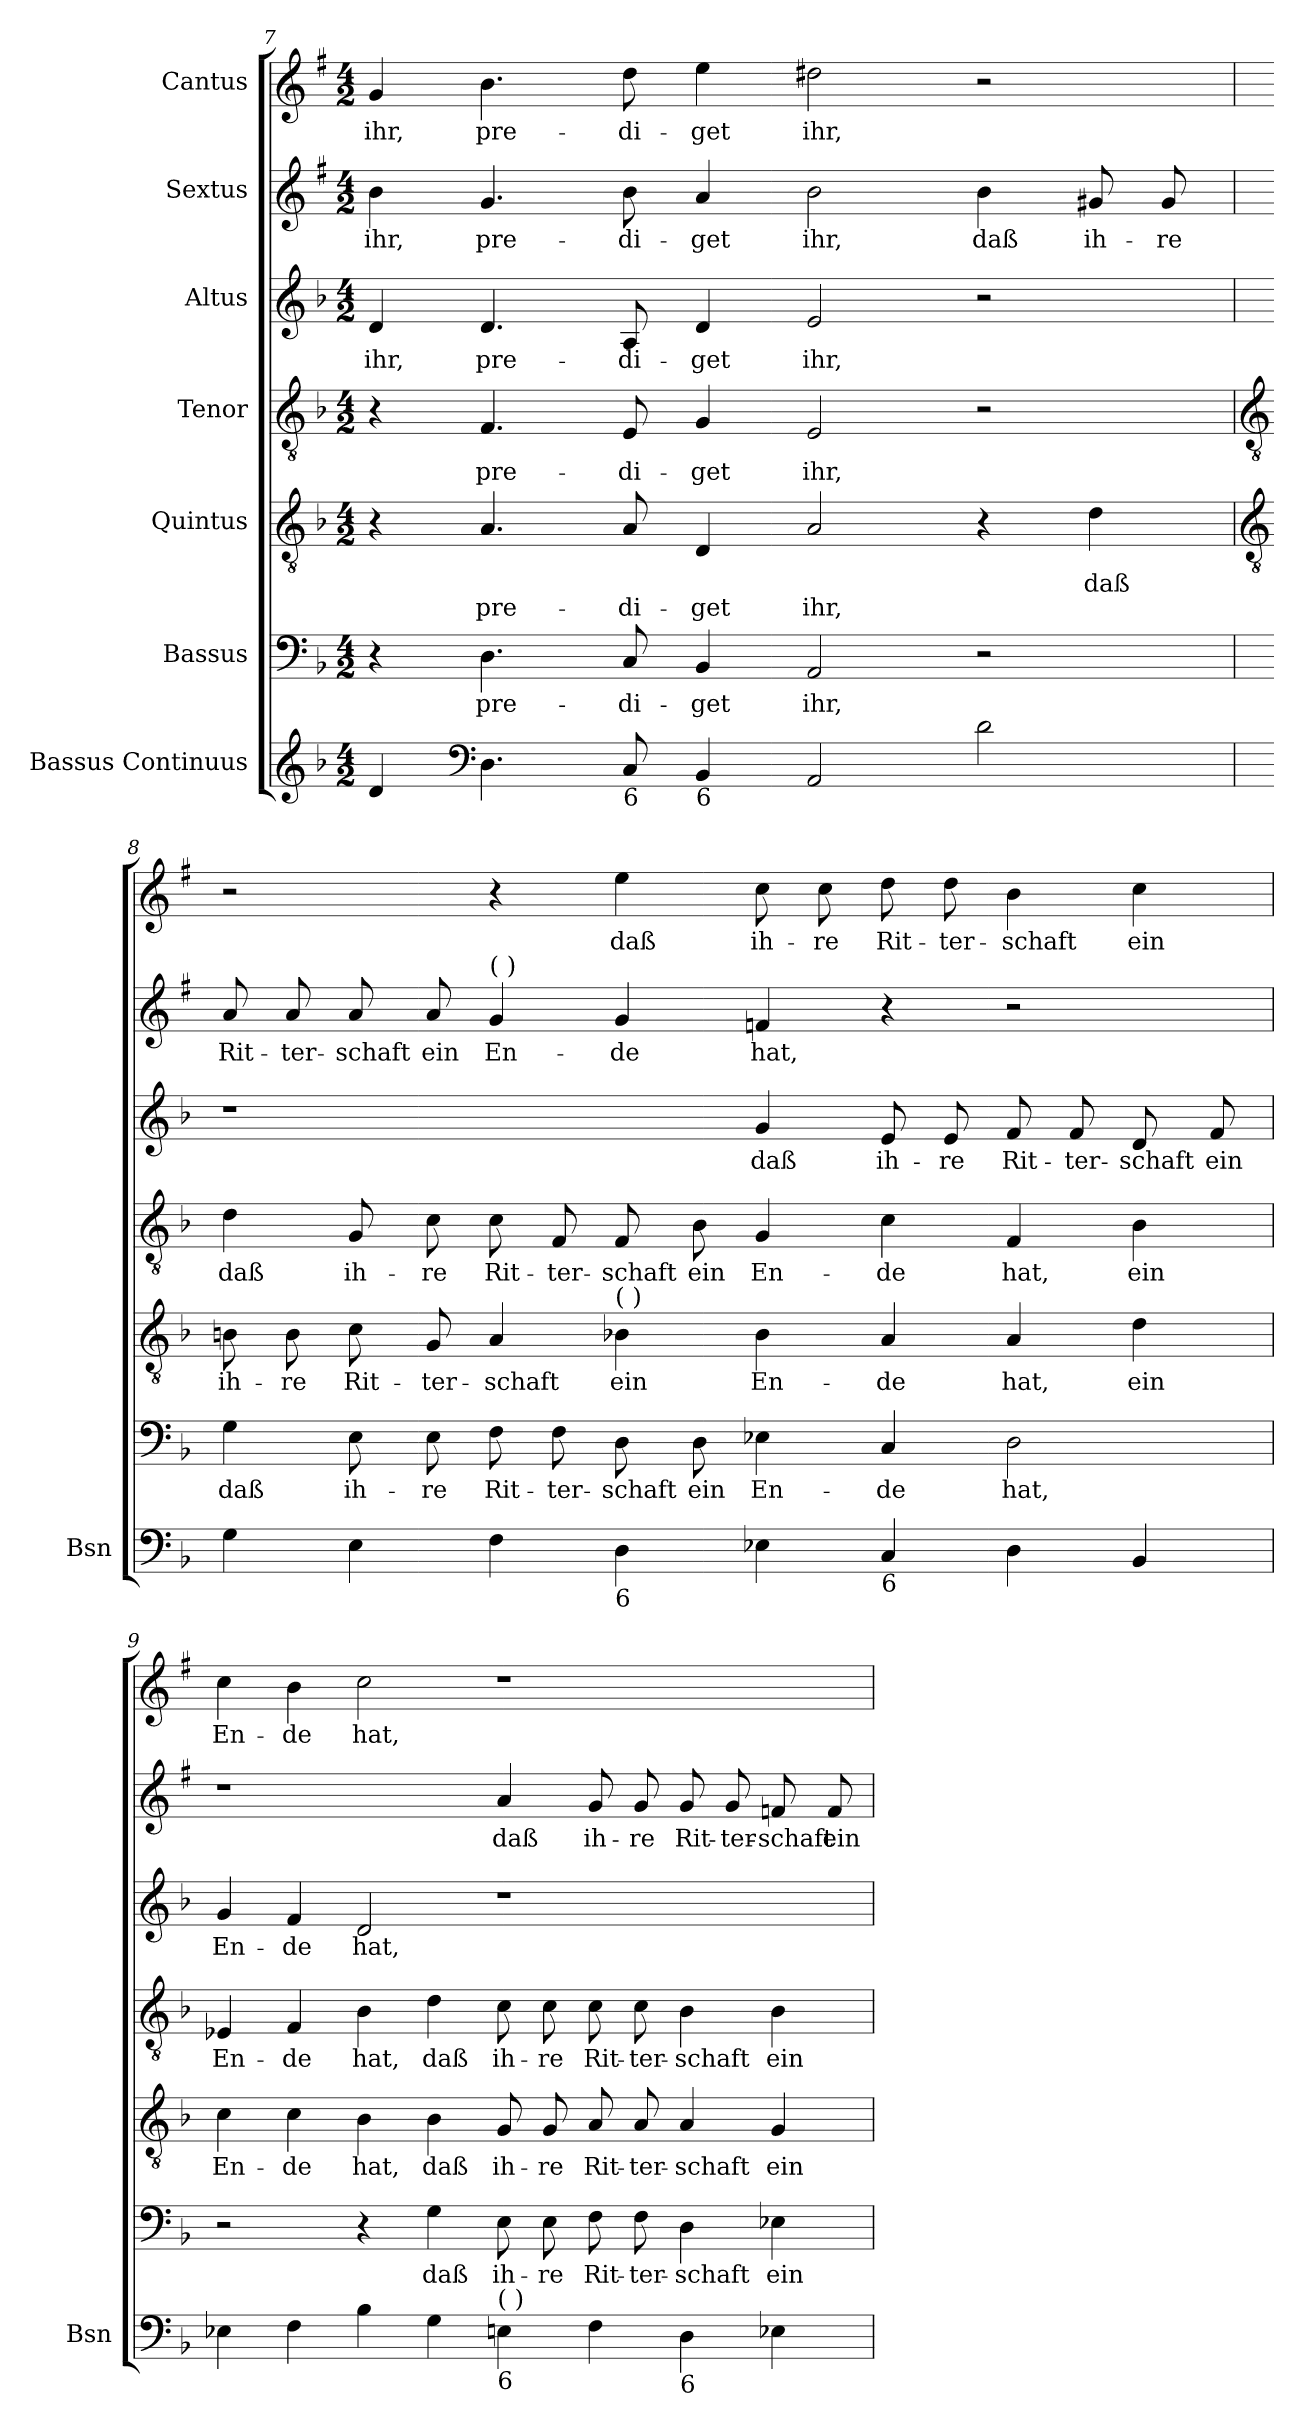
**kern	**kern	**text	**kern	**text	**text	**kern	**text	**kern	**text	**kern	**text	**kern	**text
*part7	*part6	*part6	*part5	*part5	*part5	*part4	*part4	*part3	*part3	*part2	*part2	*part1	*part1
*staff7	*staff6	*staff6	*staff5	*staff5	*staff5	*staff4	*staff4	*staff3	*staff3	*staff2	*staff2	*staff1	*staff1
*I"Bassus Continuus	*I"Bassus	*	*I"Quintus	*	*	*I"Tenor	*	*I"Altus	*	*I"Sextus	*	*I"Cantus	*
*I'Bsn	*	*	*	*	*	*	*	*	*	*	*	*	*
*clefG2	*clefF4	*	*clefGv2	*	*	*clefGv2	*	*clefG2	*	*clefG2	*	*clefG2	*
*	*	*	*	*	*	*	*	*	*	*ITrd1c2	*	*ITrd1c2	*
*k[b-]	*k[b-]	*	*k[b-]	*	*	*k[b-]	*	*k[b-]	*	*k[b-]	*	*k[b-]	*
*F:	*F:	*	*F:	*	*	*F:	*	*F:	*	*F:	*	*F:	*
*M4/2	*M4/2	*	*M4/2	*	*	*M4/2	*	*M4/2	*	*M4/2	*	*M4/2	*
=7	=7	=7	=7	=7	=7	=7	=7	=7	=7	=7	=7	=7	=7
!	!	!	!	!	!	!	!	!	!LO:LY:b	!	!LO:LY:b	!	!LO:LY:b
4d	4r	.	4r	.	.	4r	.	4d	ihr,	4a	ihr,	4f	ihr,
*clefF4	*	*	*	*	*	*	*	*	*	*	*	*	*
!	!	!LO:LY:b	!	!	!LO:LY:b	!	!LO:LY:b	!	!LO:LY:b	!	!LO:LY:b	!	!LO:LY:b
4.D	4.D	pre-	4.A	.	pre-	4.F	pre-	4.d	pre-	4.f	pre-	4.a	pre-
!LO:TX:b:t=6	!	!	!	!	!	!	!	!	!	!	!	!	!
!	!	!LO:LY:b	!	!	!LO:LY:b	!	!LO:LY:b	!	!LO:LY:b	!	!LO:LY:b	!	!LO:LY:b
8C	8C	-di-	8A	.	-di-	8E	-di-	8A	-di-	8a	-di-	8cc	-di-
!LO:TX:b:t=6	!	!	!	!	!	!	!	!	!	!	!	!	!
!	!	!LO:LY:b	!	!	!LO:LY:b	!	!LO:LY:b	!	!LO:LY:b	!	!LO:LY:b	!	!LO:LY:b
4BB-	4BB-	-get	4D	.	-get	4G	-get	4d	-get	4g	-get	4dd	-get
!	!	!LO:LY:b	!	!	!LO:LY:b	!	!LO:LY:b	!	!LO:LY:b	!	!LO:LY:b	!	!LO:LY:b
2AA	2AA	ihr,	2A	.	ihr,	2E	ihr,	2e	ihr,	2a	ihr,	2cc#X	ihr,
!	!	!	!	!	!	!	!	!	!	!	!LO:LY:b	!	!
2d	2r	.	4r	.	.	2r	.	2r	.	4a	daß	2r	.
!	!	!	!	!LO:LY:b	!	!	!	!	!	!	!LO:LY:b	!	!
.	.	.	4d	daß	.	.	.	.	.	8f#X	ih-	.	.
!	!	!	!	!	!	!	!	!	!	!	!LO:LY:b	!	!
.	.	.	.	.	.	.	.	.	.	8f#	-re	.	.
!!LO:LB:g=z
=8	=8	=8	=8	=8	=8	=8	=8	=8	=8	=8	=8	=8	=8
*	*	*	*clefGv2	*	*	*clefGv2	*	*	*	*	*	*	*
!	!	!LO:LY:b	!	!LO:LY:b	!	!	!LO:LY:b	!	!	!	!LO:LY:b	!	!
4G	4G	daß	8Bn	ih-	.	4d	daß	1r	.	8g	Rit-	2r	.
!	!	!	!	!LO:LY:b	!	!	!	!	!	!	!LO:LY:b	!	!
.	.	.	8B	-re	.	.	.	.	.	8g	-ter-	.	.
!	!	!LO:LY:b	!	!LO:LY:b	!	!	!LO:LY:b	!	!	!	!LO:LY:b	!	!
4E	8E	ih-	8c	Rit-	.	8G	ih-	.	.	8g	-schaft	.	.
!	!	!LO:LY:b	!	!LO:LY:b	!	!	!LO:LY:b	!	!	!	!LO:LY:b	!	!
.	8E	-re	8G	-ter-	.	8c	-re	.	.	8g	ein	.	.
!	!	!	!	!	!	!	!	!	!	!LO:TX:a:t=(  )	!	!	!
!	!	!LO:LY:b	!	!LO:LY:b	!	!	!LO:LY:b	!	!	!	!LO:LY:b	!	!
4F	8F	Rit-	4A	-schaft	.	8c	Rit-	.	.	4f	En-	4r	.
!	!	!LO:LY:b	!	!	!	!	!LO:LY:b	!	!	!	!	!	!
.	8F	-ter-	.	.	.	8F	-ter-	.	.	.	.	.	.
!	!	!	!LO:TX:a:t=(  )	!	!	!	!	!	!	!	!	!	!
!LO:TX:b:t=6	!	!	!	!	!	!	!	!	!	!	!	!	!
!	!	!LO:LY:b	!	!LO:LY:b	!	!	!LO:LY:b	!	!	!	!LO:LY:b	!	!LO:LY:b
4D	8D	-schaft	4B-	ein	.	8F	-schaft	.	.	4f	-de	4dd	daß
!	!	!LO:LY:b	!	!	!	!	!LO:LY:b	!	!	!	!	!	!
.	8D	ein	.	.	.	8B-	ein	.	.	.	.	.	.
!	!	!LO:LY:b	!	!LO:LY:b	!	!	!LO:LY:b	!	!LO:LY:b	!	!LO:LY:b	!	!LO:LY:b
4E-X	4E-X	En-	4B-	En-	.	4G	En-	4g	daß	4e-X	hat,	8b-	ih-
!	!	!	!	!	!	!	!	!	!	!	!	!	!LO:LY:b
.	.	.	.	.	.	.	.	.	.	.	.	8b-	-re
!LO:TX:b:t=6	!	!	!	!	!	!	!	!	!	!	!	!	!
!	!	!LO:LY:b	!	!LO:LY:b	!	!	!LO:LY:b	!	!LO:LY:b	!	!	!	!LO:LY:b
4C	4C	-de	4A	-de	.	4c	-de	8e	ih-	4r	.	8cc	Rit-
!	!	!	!	!	!	!	!	!	!LO:LY:b	!	!	!	!LO:LY:b
.	.	.	.	.	.	.	.	8e	-re	.	.	8cc	-ter-
!	!	!LO:LY:b	!	!LO:LY:b	!	!	!LO:LY:b	!	!LO:LY:b	!	!	!	!LO:LY:b
4D	2D	hat,	4A	hat,	.	4F	hat,	8f	Rit-	2r	.	4a	-schaft
!	!	!	!	!	!	!	!	!	!LO:LY:b	!	!	!	!
.	.	.	.	.	.	.	.	8f	-ter-	.	.	.	.
!	!	!	!	!LO:LY:b	!	!	!LO:LY:b	!	!LO:LY:b	!	!	!	!LO:LY:b
4BB-	.	.	4d	ein	.	4B-	ein	8d	-schaft	.	.	4b-	ein
!	!	!	!	!	!	!	!	!	!LO:LY:b	!	!	!	!
.	.	.	.	.	.	.	.	8f	ein	.	.	.	.
=9	=9	=9	=9	=9	=9	=9	=9	=9	=9	=9	=9	=9	=9
!	!	!	!	!LO:LY:b	!	!	!LO:LY:b	!	!LO:LY:b	!	!	!	!LO:LY:b
4E-X	2r	.	4c	En-	.	4E-X	En-	4g	En-	1r	.	4b-	En-
!	!	!	!	!LO:LY:b	!	!	!LO:LY:b	!	!LO:LY:b	!	!	!	!LO:LY:b
4F	.	.	4c	-de	.	4F	-de	4f	-de	.	.	4a	-de
!	!	!	!	!LO:LY:b	!	!	!LO:LY:b	!	!LO:LY:b	!	!	!	!LO:LY:b
4B-	4r	.	4B-	hat,	.	4B-	hat,	2d	hat,	.	.	2b-	hat,
!	!	!LO:LY:b	!	!LO:LY:b	!	!	!LO:LY:b	!	!	!	!	!	!
4G	4G	daß	4B-	daß	.	4d	daß	.	.	.	.	.	.
!LO:TX:a:t=(  )	!	!	!	!	!	!	!	!	!	!	!	!	!
!LO:TX:b:t=6	!	!	!	!	!	!	!	!	!	!	!	!	!
!	!	!LO:LY:b	!	!LO:LY:b	!	!	!LO:LY:b	!	!	!	!LO:LY:b	!	!
4E	8E	ih-	8G	ih-	.	8c	ih-	1r	.	4g	daß	1r	.
!	!	!LO:LY:b	!	!LO:LY:b	!	!	!LO:LY:b	!	!	!	!	!	!
.	8E	-re	8G	-re	.	8c	-re	.	.	.	.	.	.
!	!	!LO:LY:b	!	!LO:LY:b	!	!	!LO:LY:b	!	!	!	!LO:LY:b	!	!
4F	8F	Rit-	8A	Rit-	.	8c	Rit-	.	.	8f	ih-	.	.
!	!	!LO:LY:b	!	!LO:LY:b	!	!	!LO:LY:b	!	!	!	!LO:LY:b	!	!
.	8F	-ter-	8A	-ter-	.	8c	-ter-	.	.	8f	-re	.	.
!LO:TX:b:t=6	!	!	!	!	!	!	!	!	!	!	!	!	!
!	!	!LO:LY:b	!	!LO:LY:b	!	!	!LO:LY:b	!	!	!	!LO:LY:b	!	!
4D	4D	-schaft	4A	-schaft	.	4B-	-schaft	.	.	8f	Rit-	.	.
!	!	!	!	!	!	!	!	!	!	!	!LO:LY:b	!	!
.	.	.	.	.	.	.	.	.	.	8f	-ter-	.	.
!	!	!LO:LY:b	!	!LO:LY:b	!	!	!LO:LY:b	!	!	!	!LO:LY:b	!	!
4E-X	4E-X	ein	4G	ein	.	4B-	ein	.	.	8e-X	-schaft	.	.
!	!	!	!	!	!	!	!	!	!	!	!LO:LY:b	!	!
.	.	.	.	.	.	.	.	.	.	8e-	ein	.	.
=	=	=	=	=	=	=	=	=	=	=	=	=	=
*-	*-	*-	*-	*-	*-	*-	*-	*-	*-	*-	*-	*-	*-
